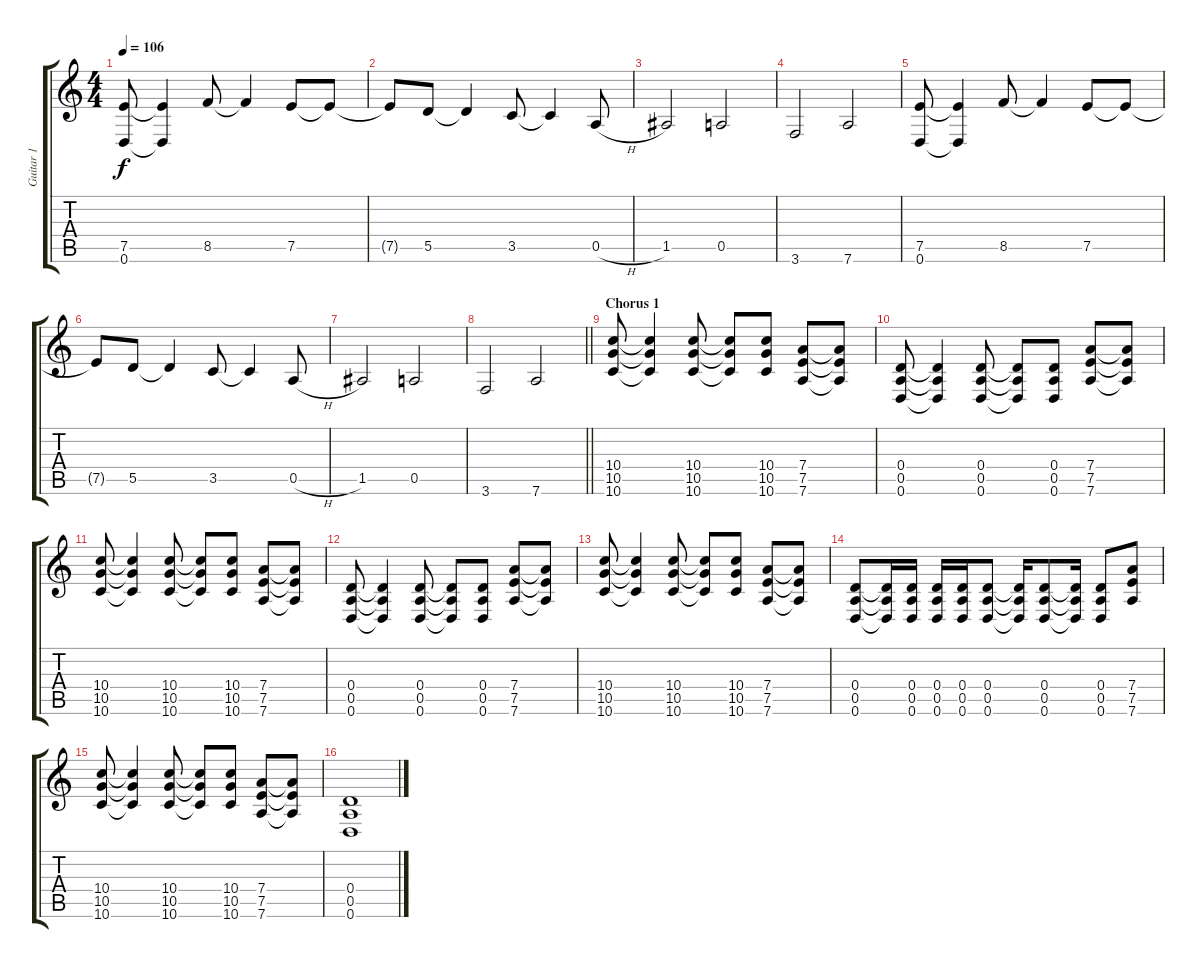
\track ("Guitar 1" "Guitar 1") {instrument acousticguitarsteel}
\staff {score tabs}
\tuning (E4 B3 G3 D3 A2 D2) {hide}
\ts (4 4)
\tempo 106
\clef g2
\ks c
(7.5 0.6).8{dy f} (7.5{t} 0.6{t}).4 8.5.8 8.5{t}.4 7.5.8 7.5{t}.8 |
7.5{t}.8 5.5.8 5.5{t}.4 3.5.8 3.5{t}.4 0.5{h}.8 |
1.5.2 0.5.2 |
3.6.2 7.6.2 |
(7.5 0.6).8 (7.5{t} 0.6{t}).4 8.5.8 8.5{t}.4 7.5.8 7.5{t}.8 |
7.5{t}.8 5.5.8 5.5{t}.4 3.5.8 3.5{t}.4 0.5{h}.8 |
1.5.2 0.5.2 |
\barLineRight lightlight
3.6.2 7.6.2 |
\section ("" "Chorus 1")
(10.4 10.5 10.6).8{instrument distortionguitar} (10.4{t} 10.5{t} 10.6{t}).4 (10.4 10.5 10.6).8 (10.4{t} 10.5{t} 10.6{t}).8 (10.4 10.5 10.6).8 (7.4 7.5 7.6).8 (7.4{t} 7.5{t} 7.6{t}).8 |
(0.4 0.5 0.6).8 (0.4{t} 0.5{t} 0.6{t}).4 (0.4 0.5 0.6).8 (0.4{t} 0.5{t} 0.6{t}).8 (0.4 0.5 0.6).8 (7.4 7.5 7.6).8 (7.4{t} 7.5{t} 7.6{t}).8 |
(10.4 10.5 10.6).8 (10.4{t} 10.5{t} 10.6{t}).4 (10.4 10.5 10.6).8 (10.4{t} 10.5{t} 10.6{t}).8 (10.4 10.5 10.6).8 (7.4 7.5 7.6).8 (7.4{t} 7.5{t} 7.6{t}).8 |
(0.4 0.5 0.6).8 (0.4{t} 0.5{t} 0.6{t}).4 (0.4 0.5 0.6).8 (0.4{t} 0.5{t} 0.6{t}).8 (0.4 0.5 0.6).8 (7.4 7.5 7.6).8 (7.4{t} 7.5{t} 7.6{t}).8 |
(10.4 10.5 10.6).8 (10.4{t} 10.5{t} 10.6{t}).4 (10.4 10.5 10.6).8 (10.4{t} 10.5{t} 10.6{t}).8 (10.4 10.5 10.6).8 (7.4 7.5 7.6).8 (7.4{t} 7.5{t} 7.6{t}).8 |
(0.4 0.5 0.6).8 (0.4{t} 0.5{t} 0.6{t}).16 (0.4 0.5 0.6).16 (0.4 0.5 0.6).16 (0.4 0.5 0.6).16 (0.4 0.5 0.6).8 (0.4{t} 0.5{t} 0.6{t}).16 (0.4 0.5 0.6).8 (0.4{t} 0.5{t} 0.6{t}).16 (0.4 0.5 0.6).8 (7.4 7.5 7.6).8 |
(10.4 10.5 10.6).8 (10.4{t} 10.5{t} 10.6{t}).4 (10.4 10.5 10.6).8 (10.4{t} 10.5{t} 10.6{t}).8 (10.4 10.5 10.6).8 (7.4 7.5 7.6).8 (7.4{t} 7.5{t} 7.6{t}).8 |
(0.4 0.5 0.6).1
